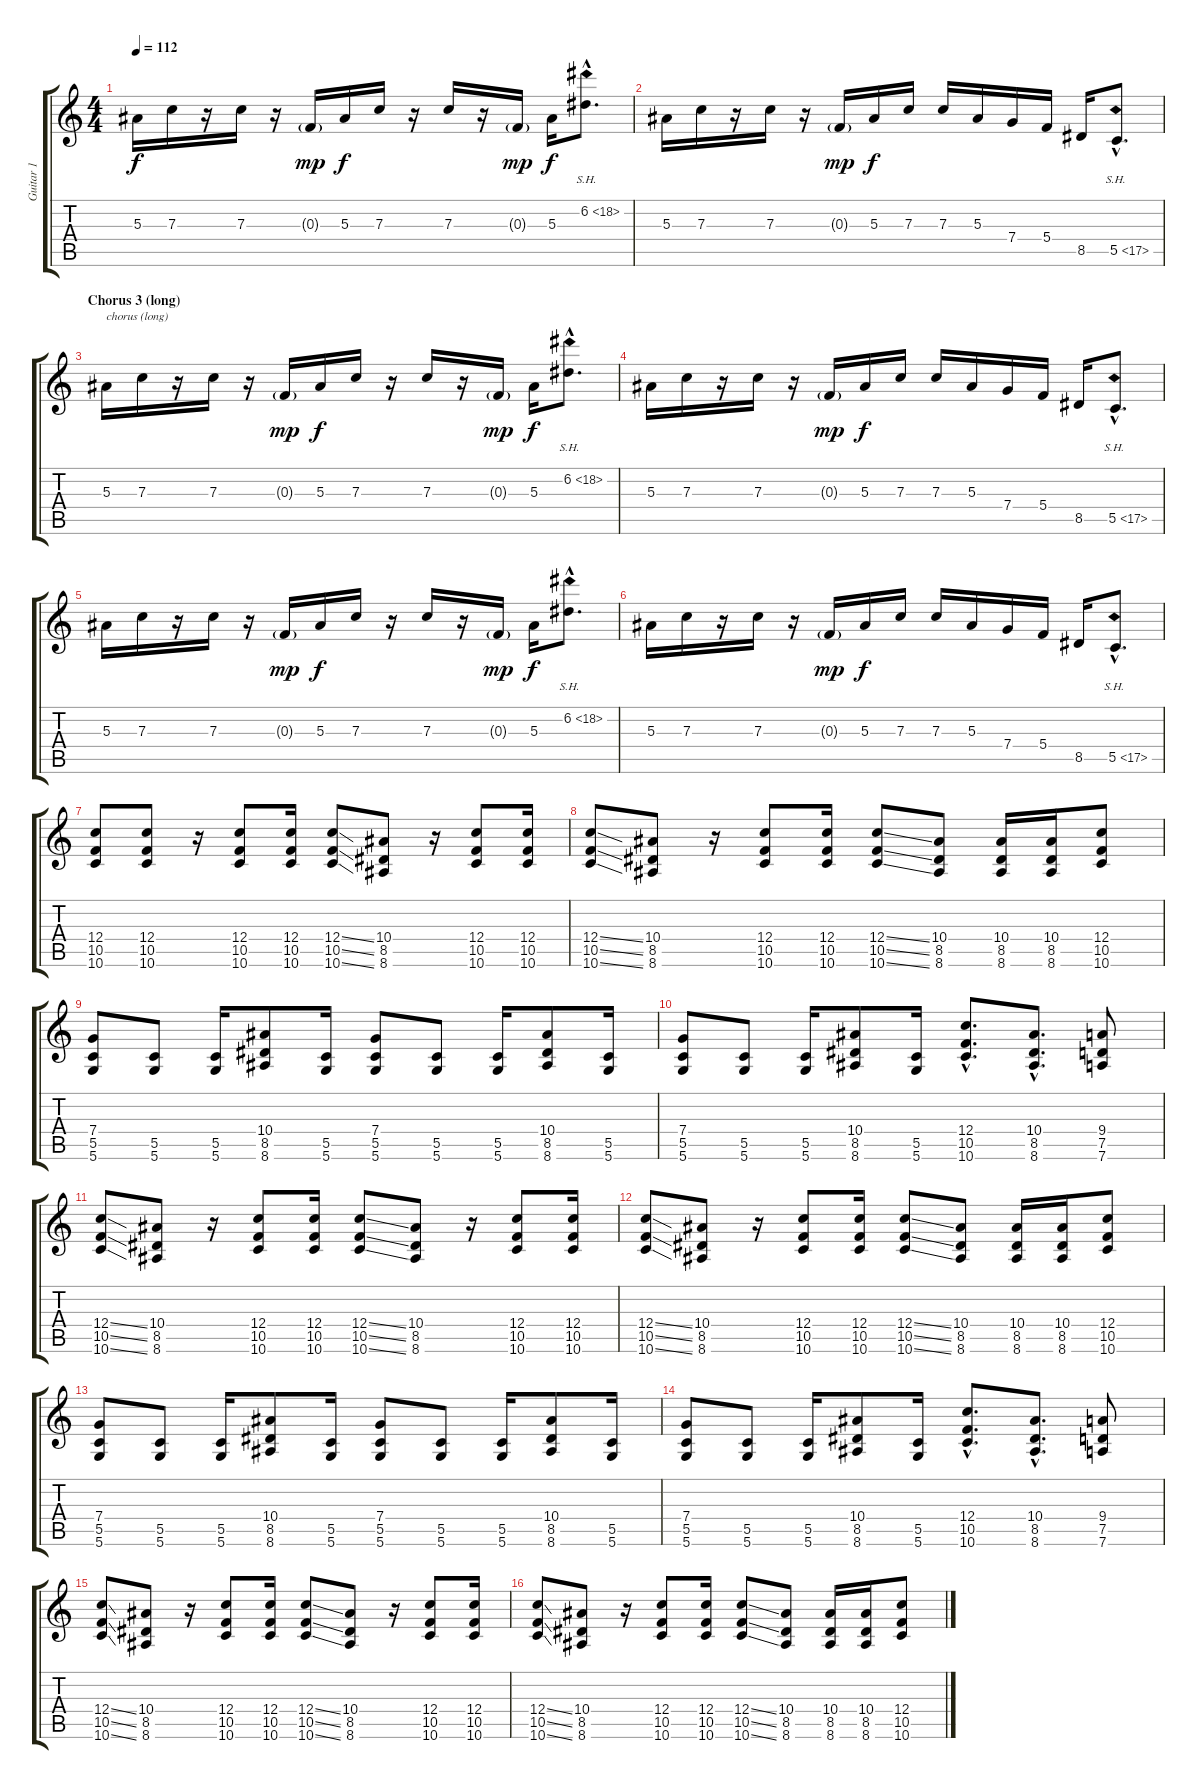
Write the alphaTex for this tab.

\track ("Guitar 1" "Guitar 1") {instrument distortionguitar}
\staff {score tabs}
\tuning (D4 A3 F3 C3 G2 D2) {hide}
\ts (4 4)
\tempo 112
\clef g2
\ks c
5.3.16{dy f} 7.3.16 r.16 7.3.16 r.16 0.3{g}.16{dy mp} 5.3.16{dy f} 7.3.16 r.16 7.3.16 r.16 0.3{g}.16{dy mp} 5.3.16{dy f} 6.2{sh 12 hac}.8{d} |
5.3.16 7.3.16 r.16 7.3.16 r.16 0.3{g}.16{dy mp} 5.3.16{dy f} 7.3.16 7.3.16 5.3.16 7.4.16 5.4.16 8.5.16 5.5{sh 12 hac}.8{d} |
\section ("" "Chorus 3 (long)")
5.3.16{txt "chorus (long)"} 7.3.16 r.16 7.3.16 r.16 0.3{g}.16{dy mp} 5.3.16{dy f} 7.3.16 r.16 7.3.16 r.16 0.3{g}.16{dy mp} 5.3.16{dy f} 6.2{sh 12 hac}.8{d} |
5.3.16 7.3.16 r.16 7.3.16 r.16 0.3{g}.16{dy mp} 5.3.16{dy f} 7.3.16 7.3.16 5.3.16 7.4.16 5.4.16 8.5.16 5.5{sh 12 hac}.8{d} |
5.3.16 7.3.16 r.16 7.3.16 r.16 0.3{g}.16{dy mp} 5.3.16{dy f} 7.3.16 r.16 7.3.16 r.16 0.3{g}.16{dy mp} 5.3.16{dy f} 6.2{sh 12 hac}.8{d} |
5.3.16 7.3.16 r.16 7.3.16 r.16 0.3{g}.16{dy mp} 5.3.16{dy f} 7.3.16 7.3.16 5.3.16 7.4.16 5.4.16 8.5.16 5.5{sh 12 hac}.8{d} |
(12.4 10.5 10.6).8 (12.4 10.5 10.6).8 r.16 (12.4 10.5 10.6).8 (12.4 10.5 10.6).16 (12.4{ss} 10.5{ss} 10.6{ss}).8 (10.4 8.5 8.6).8 r.16 (12.4 10.5 10.6).8 (12.4 10.5 10.6).16 |
(12.4{ss} 10.5{ss} 10.6{ss}).8 (10.4 8.5 8.6).8 r.16 (12.4 10.5 10.6).8 (12.4 10.5 10.6).16 (12.4{ss} 10.5{ss} 10.6{ss}).8 (10.4 8.5 8.6).8 (10.4 8.5 8.6).16 (10.4 8.5 8.6).16 (12.4 10.5 10.6).8 |
(7.4 5.5 5.6).8 (5.5 5.6).8 (5.5 5.6).16 (10.4 8.5 8.6).8 (5.5 5.6).16 (7.4 5.5 5.6).8 (5.5 5.6).8 (5.5 5.6).16 (10.4 8.5 8.6).8 (5.5 5.6).16 |
(7.4 5.5 5.6).8 (5.5 5.6).8 (5.5 5.6).16 (10.4 8.5 8.6).8 (5.5 5.6).16 (12.4{hac} 10.5{hac} 10.6{hac}).8{d} (10.4{hac} 8.5{hac} 8.6{hac}).8{d} (9.4 7.5 7.6).8 |
(12.4{ss} 10.5{ss} 10.6{ss}).8 (10.4 8.5 8.6).8 r.16 (12.4 10.5 10.6).8 (12.4 10.5 10.6).16 (12.4{ss} 10.5{ss} 10.6{ss}).8 (10.4 8.5 8.6).8 r.16 (12.4 10.5 10.6).8 (12.4 10.5 10.6).16 |
(12.4{ss} 10.5{ss} 10.6{ss}).8 (10.4 8.5 8.6).8 r.16 (12.4 10.5 10.6).8 (12.4 10.5 10.6).16 (12.4{ss} 10.5{ss} 10.6{ss}).8 (10.4 8.5 8.6).8 (10.4 8.5 8.6).16 (10.4 8.5 8.6).16 (12.4 10.5 10.6).8 |
(7.4 5.5 5.6).8 (5.5 5.6).8 (5.5 5.6).16 (10.4 8.5 8.6).8 (5.5 5.6).16 (7.4 5.5 5.6).8 (5.5 5.6).8 (5.5 5.6).16 (10.4 8.5 8.6).8 (5.5 5.6).16 |
(7.4 5.5 5.6).8 (5.5 5.6).8 (5.5 5.6).16 (10.4 8.5 8.6).8 (5.5 5.6).16 (12.4{hac} 10.5{hac} 10.6{hac}).8{d} (10.4{hac} 8.5{hac} 8.6{hac}).8{d} (9.4 7.5 7.6).8 |
(12.4{ss} 10.5{ss} 10.6{ss}).8 (10.4 8.5 8.6).8 r.16 (12.4 10.5 10.6).8 (12.4 10.5 10.6).16 (12.4{ss} 10.5{ss} 10.6{ss}).8 (10.4 8.5 8.6).8 r.16 (12.4 10.5 10.6).8 (12.4 10.5 10.6).16 |
(12.4{ss} 10.5{ss} 10.6{ss}).8 (10.4 8.5 8.6).8 r.16 (12.4 10.5 10.6).8 (12.4 10.5 10.6).16 (12.4{ss} 10.5{ss} 10.6{ss}).8 (10.4 8.5 8.6).8 (10.4 8.5 8.6).16 (10.4 8.5 8.6).16 (12.4 10.5 10.6).8
